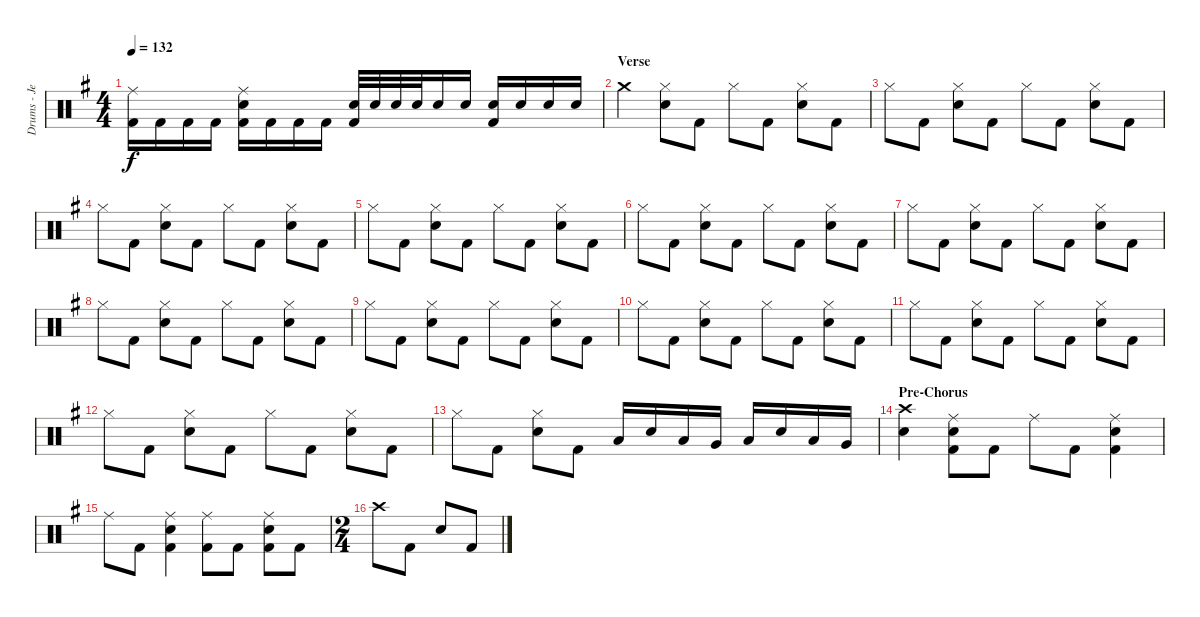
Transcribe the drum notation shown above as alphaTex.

\track ("Drums - Jeroen Simons " "Drums - Je") {instrument percussion}
\staff {score}
\articulation defaults
\ts (4 4)
\tempo 132
\clef neutral
\ks g
("Ride (middle)" "Kick (hit) 2").16{dy f} "Kick (hit) 2".16 "Kick (hit) 2".16 "Kick (hit) 2".16 ("Ride (middle)" "Electric Snare (hit)" "Kick (hit) 2").16 "Kick (hit) 2".16 "Kick (hit) 2".16 "Kick (hit) 2".16 ("Electric Snare (hit)" "Kick (hit) 2").32 "Electric Snare (hit)".32 "Electric Snare (hit)".32 "Electric Snare (hit)".32 "Electric Snare (hit)".16 "Electric Snare (hit)".16 ("Electric Snare (hit)" "Kick (hit) 2").16 "Electric Snare (hit)".16 "Electric Snare (hit)".16 "Electric Snare (hit)".16 |
\section ("" "Verse")
"Crash medium (hit)".4 ("Hi-Hat (closed)" "Electric Snare (hit)").8 "Kick (hit) 2".8 "Hi-Hat (closed)".8 "Kick (hit) 2".8 ("Hi-Hat (closed)" "Electric Snare (hit)").8 "Kick (hit) 2".8 |
"Hi-Hat (closed)".8 "Kick (hit) 2".8 ("Hi-Hat (closed)" "Electric Snare (hit)").8 "Kick (hit) 2".8 "Hi-Hat (closed)".8 "Kick (hit) 2".8 ("Hi-Hat (closed)" "Electric Snare (hit)").8 "Kick (hit) 2".8 |
"Hi-Hat (closed)".8 "Kick (hit) 2".8 ("Hi-Hat (closed)" "Electric Snare (hit)").8 "Kick (hit) 2".8 "Hi-Hat (closed)".8 "Kick (hit) 2".8 ("Hi-Hat (closed)" "Electric Snare (hit)").8 "Kick (hit) 2".8 |
"Hi-Hat (closed)".8 "Kick (hit) 2".8 ("Hi-Hat (closed)" "Electric Snare (hit)").8 "Kick (hit) 2".8 "Hi-Hat (closed)".8 "Kick (hit) 2".8 ("Hi-Hat (closed)" "Electric Snare (hit)").8 "Kick (hit) 2".8 |
"Hi-Hat (closed)".8 "Kick (hit) 2".8 ("Hi-Hat (closed)" "Electric Snare (hit)").8 "Kick (hit) 2".8 "Hi-Hat (closed)".8 "Kick (hit) 2".8 ("Hi-Hat (closed)" "Electric Snare (hit)").8 "Kick (hit) 2".8 |
"Hi-Hat (closed)".8 "Kick (hit) 2".8 ("Hi-Hat (closed)" "Electric Snare (hit)").8 "Kick (hit) 2".8 "Hi-Hat (closed)".8 "Kick (hit) 2".8 ("Hi-Hat (closed)" "Electric Snare (hit)").8 "Kick (hit) 2".8 |
"Hi-Hat (closed)".8 "Kick (hit) 2".8 ("Hi-Hat (closed)" "Electric Snare (hit)").8 "Kick (hit) 2".8 "Hi-Hat (closed)".8 "Kick (hit) 2".8 ("Hi-Hat (closed)" "Electric Snare (hit)").8 "Kick (hit) 2".8 |
"Hi-Hat (closed)".8 "Kick (hit) 2".8 ("Hi-Hat (closed)" "Electric Snare (hit)").8 "Kick (hit) 2".8 "Hi-Hat (closed)".8 "Kick (hit) 2".8 ("Hi-Hat (closed)" "Electric Snare (hit)").8 "Kick (hit) 2".8 |
"Hi-Hat (closed)".8 "Kick (hit) 2".8 ("Hi-Hat (closed)" "Electric Snare (hit)").8 "Kick (hit) 2".8 "Hi-Hat (closed)".8 "Kick (hit) 2".8 ("Hi-Hat (closed)" "Electric Snare (hit)").8 "Kick (hit) 2".8 |
"Hi-Hat (closed)".8 "Kick (hit) 2".8 ("Hi-Hat (closed)" "Electric Snare (hit)").8 "Kick (hit) 2".8 "Hi-Hat (closed)".8 "Kick (hit) 2".8 ("Hi-Hat (closed)" "Electric Snare (hit)").8 "Kick (hit) 2".8 |
"Hi-Hat (closed)".8 "Kick (hit) 2".8 ("Hi-Hat (closed)" "Electric Snare (hit)").8 "Kick (hit) 2".8 "Hi-Hat (closed)".8 "Kick (hit) 2".8 ("Hi-Hat (closed)" "Electric Snare (hit)").8 "Kick (hit) 2".8 |
"Hi-Hat (closed)".8 "Kick (hit) 2".8 ("Hi-Hat (closed)" "Electric Snare (hit)").8 "Kick (hit) 2".8 "Low Tom (hit)".16 "Electric Snare (hit)".16 "Low Tom (hit)".16 "Very Low Tom (hit)".16 "Low Tom (hit)".16 "Electric Snare (hit)".16 "Low Tom (hit)".16 "Very Low Tom (hit)".16 |
\section ("" "Pre-Chorus")
("Crash high (hit)" "Electric Snare (hit)").4 ("Ride (middle)" "Electric Snare (hit)" "Kick (hit) 2").8 "Kick (hit) 2".8 "Ride (middle)".8 "Kick (hit) 2".8 ("Ride (middle)" "Electric Snare (hit)" "Kick (hit) 2").4 |
"Ride (middle)".8 "Kick (hit) 2".8 ("Ride (middle)" "Electric Snare (hit)" "Kick (hit) 2").4 ("Ride (middle)" "Kick (hit) 2").8 "Kick (hit) 2".8 ("Ride (middle)" "Electric Snare (hit)" "Kick (hit) 2").8 "Kick (hit) 2".8 |
\ts (2 4)
"Crash high (hit)".8 "Kick (hit) 2".8 "Electric Snare (hit)".8 "Kick (hit) 2".8
